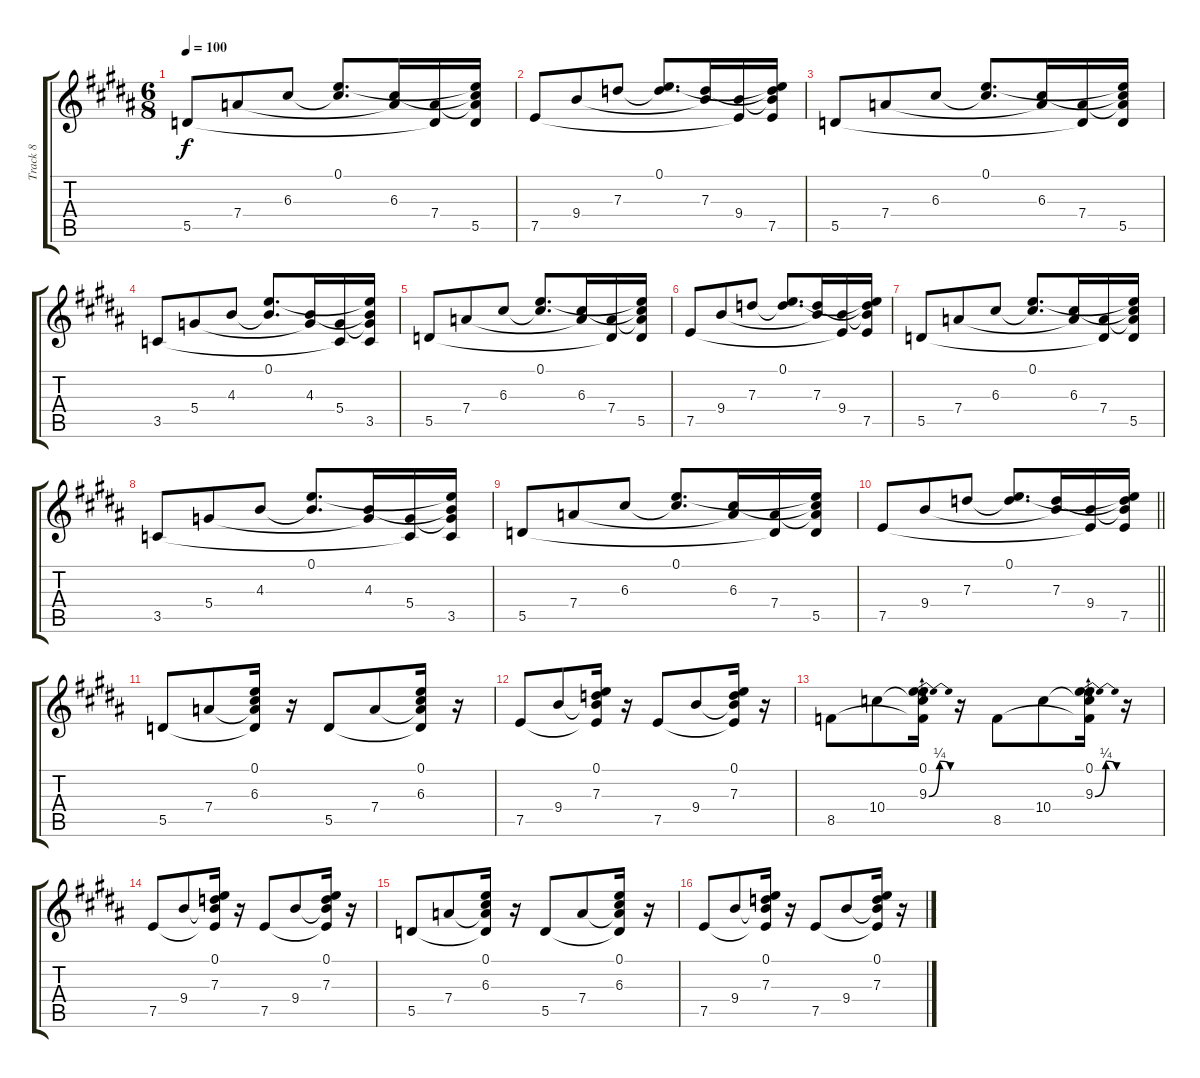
\track ("Track 8" "Track 8") {instrument electricguitarjazz}
\staff {score tabs}
\tuning (E4 B3 G3 D3 A2 E2) {hide}
\ts (6 8)
\tempo 100
\clef g2
\ks b
5.5.8{dy f} 7.4.8 6.3.8 (0.1 6.3{t}).8{d} (6.3 7.4{t}).16 (7.4 5.5{t}).16 (0.1{t} 6.3{t} 7.4{t} 5.5).16 |
7.5.8 9.4.8 7.3.8 (0.1 7.3{t}).8{d} (7.3 9.4{t}).16 (9.4 7.5{t}).16 (0.1{t} 7.3{t} 9.4{t} 7.5).16 |
5.5.8 7.4.8 6.3.8 (0.1 6.3{t}).8{d} (6.3 7.4{t}).16 (7.4 5.5{t}).16 (0.1{t} 6.3{t} 7.4{t} 5.5).16 |
3.5.8 5.4.8 4.3.8 (0.1 4.3{t}).8{d} (4.3 5.4{t}).16 (5.4 3.5{t}).16 (0.1{t} 4.3{t} 5.4{t} 3.5).16 |
5.5.8 7.4.8 6.3.8 (0.1 6.3{t}).8{d} (6.3 7.4{t}).16 (7.4 5.5{t}).16 (0.1{t} 6.3{t} 7.4{t} 5.5).16 |
7.5.8 9.4.8 7.3.8 (0.1 7.3{t}).8{d} (7.3 9.4{t}).16 (9.4 7.5{t}).16 (0.1{t} 7.3{t} 9.4{t} 7.5).16 |
5.5.8 7.4.8 6.3.8 (0.1 6.3{t}).8{d} (6.3 7.4{t}).16 (7.4 5.5{t}).16 (0.1{t} 6.3{t} 7.4{t} 5.5).16 |
3.5.8 5.4.8 4.3.8 (0.1 4.3{t}).8{d} (4.3 5.4{t}).16 (5.4 3.5{t}).16 (0.1{t} 4.3{t} 5.4{t} 3.5).16 |
5.5.8 7.4.8 6.3.8 (0.1 6.3{t}).8{d} (6.3 7.4{t}).16 (7.4 5.5{t}).16 (0.1{t} 6.3{t} 7.4{t} 5.5).16 |
\barLineRight lightlight
7.5.8 9.4.8 7.3.8 (0.1 7.3{t}).8{d} (7.3 9.4{t}).16 (9.4 7.5{t}).16 (0.1{t} 7.3{t} 9.4{t} 7.5).16 |
5.5.8 7.4.8 (0.1 6.3 7.4{t} 5.5{t}).16 r.16 5.5.8 7.4.8 (0.1 6.3 7.4{t} 5.5{t}).16 r.16 |
7.5.8 9.4.8 (0.1 7.3 9.4{t} 7.5{t}).16 r.16 7.5.8 9.4.8 (0.1 7.3 9.4{t} 7.5{t}).16 r.16 |
8.5.8 10.4.8 (0.1 9.3{be (bendrelease 0 0 15 1 15 1 60 0)} 10.4{t} 8.5{t}).16 r.16 8.5.8 10.4.8 (0.1 9.3{be (bendrelease 0 0 15 1 15 1 60 0)} 10.4{t} 8.5{t}).16 r.16 |
7.5.8 9.4.8 (0.1 7.3 9.4{t} 7.5{t}).16 r.16 7.5.8 9.4.8 (0.1 7.3 9.4{t} 7.5{t}).16 r.16 |
5.5.8 7.4.8 (0.1 6.3 7.4{t} 5.5{t}).16 r.16 5.5.8 7.4.8 (0.1 6.3 7.4{t} 5.5{t}).16 r.16 |
7.5.8 9.4.8 (0.1 7.3 9.4{t} 7.5{t}).16 r.16 7.5.8 9.4.8 (0.1 7.3 9.4{t} 7.5{t}).16 r.16
